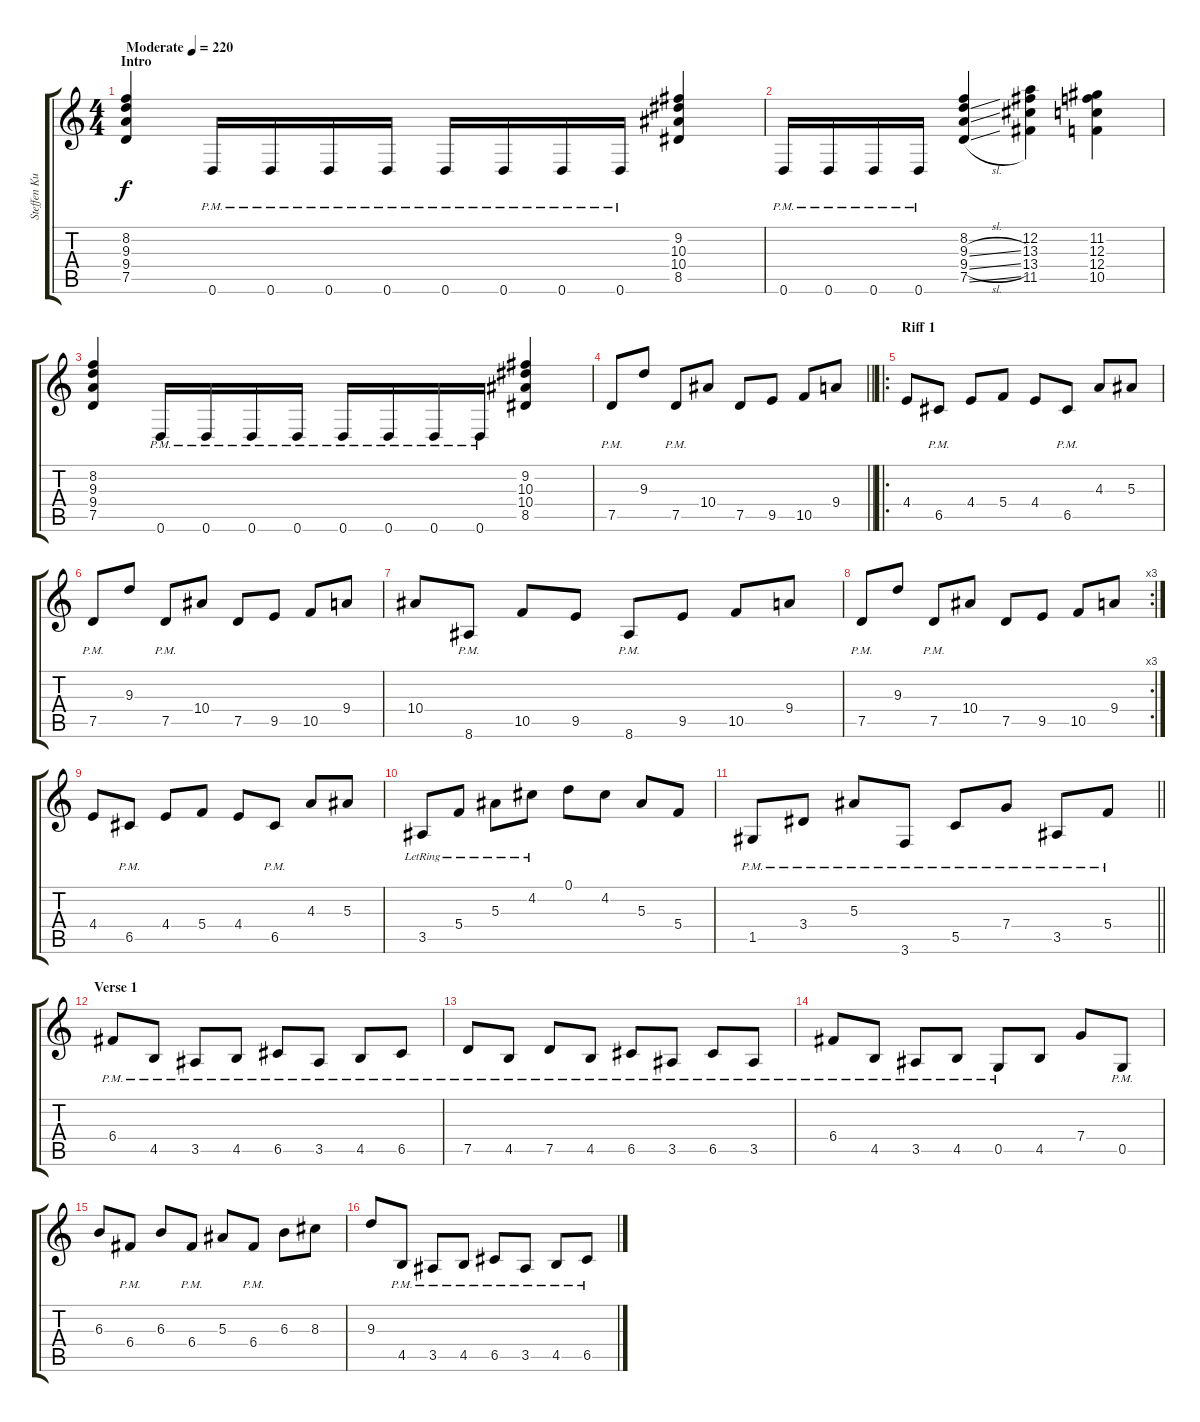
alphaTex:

\track ("Steffen Kummerer" "Steffen Ku") {instrument distortionguitar}
\staff {score tabs}
\tuning (D4 A3 F3 C3 G2 D2) {hide}
\ts (4 4)
\section ("" "Intro")
\tempo (220 "Moderate")
\clef g2
\ks c
(8.2 9.3 9.4 7.5).4{dy f instrument distortionguitar} 0.6{pm}.16 0.6{pm}.16 0.6{pm}.16 0.6{pm}.16 0.6{pm}.16 0.6{pm}.16 0.6{pm}.16 0.6{pm}.16 (9.2 10.3 10.4 8.5).4 |
0.6{pm}.16 0.6{pm}.16 0.6{pm}.16 0.6{pm}.16 (8.2 9.3{sl} 9.4{sl} 7.5{sl}).4 (12.2 13.3 13.4 11.5).4 (11.2 12.3 12.4 10.5).4 |
(8.2 9.3 9.4 7.5).4 0.6{pm}.16 0.6{pm}.16 0.6{pm}.16 0.6{pm}.16 0.6{pm}.16 0.6{pm}.16 0.6{pm}.16 0.6{pm}.16 (9.2 10.3 10.4 8.5).4 |
\barLineRight lightlight
7.5{pm}.8 9.3.8 7.5{pm}.8 10.4.8 7.5.8 9.5.8 10.5.8 9.4.8 |
\ro
\section ("" "Riff 1")
4.4.8 6.5{pm}.8 4.4.8 5.4.8 4.4.8 6.5{pm}.8 4.3.8 5.3.8 |
7.5{pm}.8 9.3.8 7.5{pm}.8 10.4.8 7.5.8 9.5.8 10.5.8 9.4.8 |
10.4.8 8.6{pm}.8 10.5.8 9.5.8 8.6{pm}.8 9.5.8 10.5.8 9.4.8 |
\rc 3
7.5{pm}.8 9.3.8 7.5{pm}.8 10.4.8 7.5.8 9.5.8 10.5.8 9.4.8 |
4.4.8 6.5{pm}.8 4.4.8 5.4.8 4.4.8 6.5{pm}.8 4.3.8 5.3.8 |
3.5{lr}.8 5.4{lr}.8 5.3{lr}.8 4.2{lr}.8 0.1.8 4.2.8 5.3.8 5.4.8 |
\barLineRight lightlight
1.5{pm}.8 3.4{pm}.8 5.3{pm}.8 3.6{pm}.8 5.5{pm}.8 7.4{pm}.8 3.5{pm}.8 5.4{pm}.8 |
\section ("" "Verse 1")
6.4{pm}.8 4.5{pm}.8 3.5{pm}.8 4.5{pm}.8 6.5{pm}.8 3.5{pm}.8 4.5{pm}.8 6.5{pm}.8 |
7.5{pm}.8 4.5{pm}.8 7.5{pm}.8 4.5{pm}.8 6.5{pm}.8 3.5{pm}.8 6.5{pm}.8 3.5{pm}.8 |
6.4{pm}.8 4.5{pm}.8 3.5{pm}.8 4.5{pm}.8 0.5{pm}.8 4.5.8 7.4.8 0.5{pm}.8 |
6.3.8 6.4{pm}.8 6.3.8 6.4{pm}.8 5.3.8 6.4{pm}.8 6.3.8 8.3.8 |
9.3.8 4.5{pm}.8 3.5{pm}.8 4.5{pm}.8 6.5{pm}.8 3.5{pm}.8 4.5{pm}.8 6.5{pm}.8
